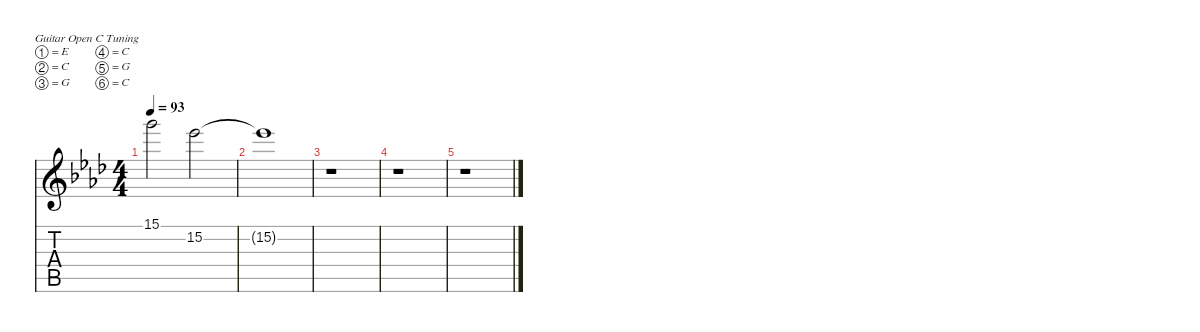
\defaultSystemsLayout 4
\hideDynamics
\bracketExtendMode nobrackets
\singleTrackTrackNamePolicy hidden
\multiTrackTrackNamePolicy hidden
\firstSystemTrackNameMode fullname
\firstSystemTrackNameOrientation horizontal
\otherSystemsTrackNameOrientation horizontal
\track ("Guitar 1" "dist.guit.") {mute instrument distortionguitar}
\staff {score tabs}
\tuning (E4 C4 G3 C3 G2 C2)
\ts (4 4)
\tempo 93
\clef g2
\ks ab
15.1{acc forcenatural}.2{dy f beam Down} 15.2{acc b}.2{beam Down} |
15.2{t acc b}.1{beam Down} |
r.1{beam Down} |
r.1{beam Down} |
r.1{beam Down}
